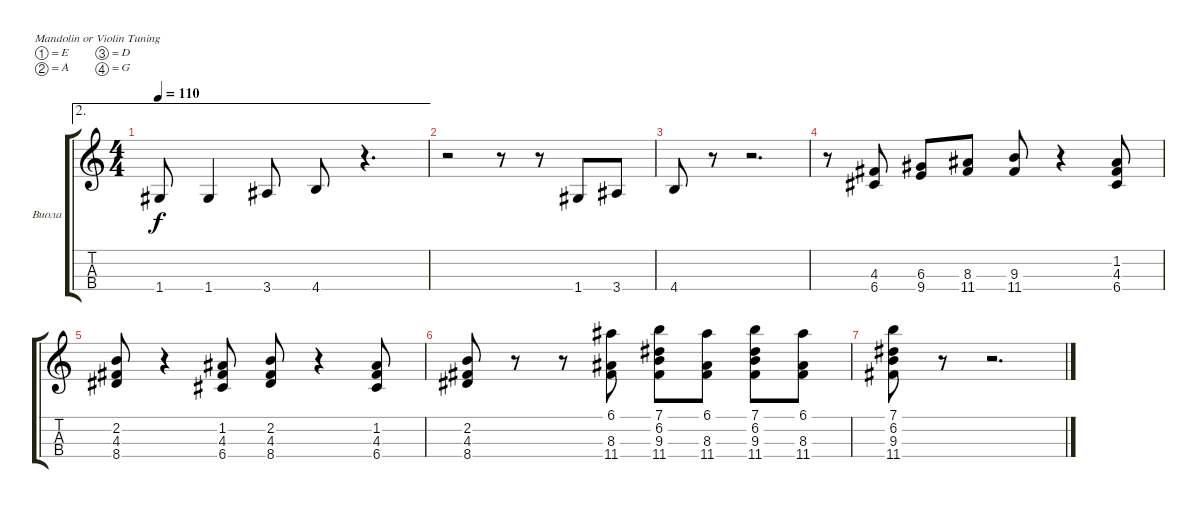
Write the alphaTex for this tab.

\bracketExtendMode groupsimilarinstruments
\firstSystemTrackNameOrientation horizontal
\otherSystemsTrackNameOrientation horizontal
\track ("Виолончель" "Виола") {instrument violin}
\staff {score tabs}
\tuning (E5 A4 D4 G3)
\ae 2
\ts (4 4)
\tempo 110
\clef g2
\scale
0.322751
\ks c
1.4.8{dy f} 1.4.4 3.4.8 4.4.8 r.4{d} |
\scale
0.333333 r.2 r.8 r.8 1.4.8 3.4.8 |
\scale
0.333333 4.4.8 r.8 r.2{d} |
\scale
0.333333 r.8 (4.3 6.4).8 (6.3 9.4).8 (8.3 11.4).8 (9.3 11.4).8 r.4 (1.2 4.3 6.4).8 |
\scale
0.333333 (2.2 4.3 8.4).8 r.4 (1.2 4.3 6.4).8 (2.2 4.3 8.4).8 r.4 (1.2 4.3 6.4).8 |
\scale
0.333333 (2.2 4.3 8.4).8 r.8 r.8 (6.1 8.3 11.4).8 (7.1 6.2 9.3 11.4).8 (6.1 8.3 11.4).8 (7.1 6.2 9.3 11.4).8 (6.1 8.3 11.4).8 |
\scale
0.333333 (7.1 6.2 9.3 11.4).8 r.8 r.2{d}
